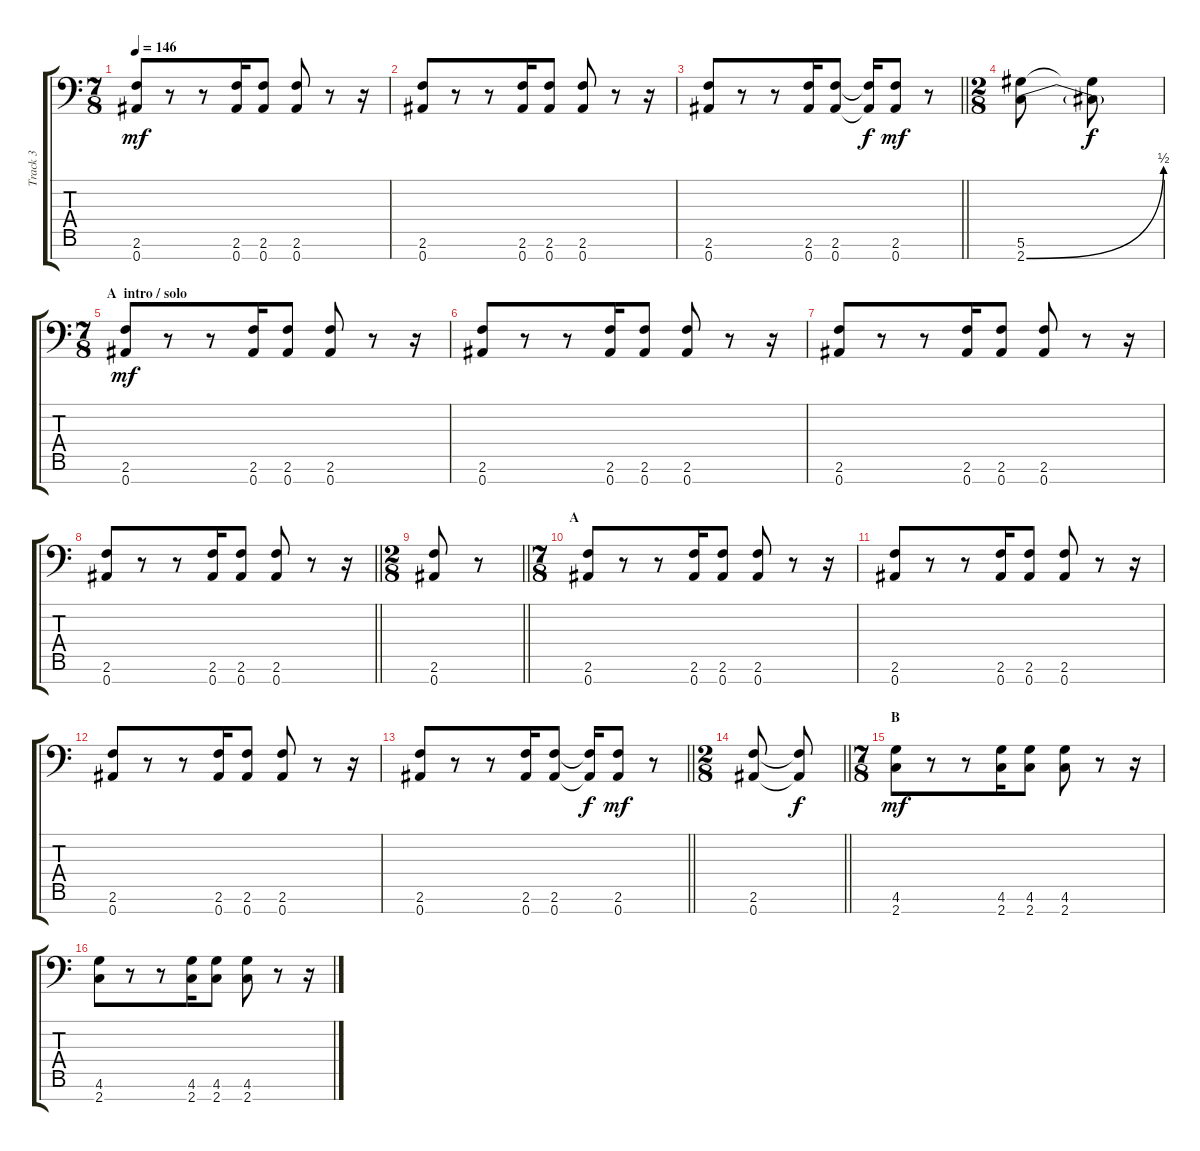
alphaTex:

\track ("Track 3" "Track 3") {instrument distortionguitar}
\staff {score tabs}
\tuning (Eb4 Bb3 Gb3 Db3 Ab2 Eb2 Bb1) {hide}
\ts (7 8)
\tempo 146
\clef f4
\ks c
(2.6 0.7).8{dy mf} r.8 r.8 (2.6 0.7).16 (2.6 0.7).8 (2.6 0.7).8 r.8 r.16 |
(2.6 0.7).8 r.8 r.8 (2.6 0.7).16 (2.6 0.7).8 (2.6 0.7).8 r.8 r.16 |
\barLineRight lightlight
(2.6 0.7).8 r.8 r.8 (2.6 0.7).16 (2.6 0.7).8 (2.6{t} 0.7{t}).16{dy f} (2.6 0.7).8{dy mf} r.8 |
\ts (2 8)
(5.6 2.7{be (bend 0 0 60 2)}).8 (5.6{t} 2.7{t}).8{dy f} |
\ts (7 8)
\section ("" "A  intro / solo")
(2.6 0.7).8{dy mf} r.8 r.8 (2.6 0.7).16 (2.6 0.7).8 (2.6 0.7).8 r.8 r.16 |
(2.6 0.7).8 r.8 r.8 (2.6 0.7).16 (2.6 0.7).8 (2.6 0.7).8 r.8 r.16 |
(2.6 0.7).8 r.8 r.8 (2.6 0.7).16 (2.6 0.7).8 (2.6 0.7).8 r.8 r.16 |
\barLineRight lightlight
(2.6 0.7).8 r.8 r.8 (2.6 0.7).16 (2.6 0.7).8 (2.6 0.7).8 r.8 r.16 |
\ts (2 8)
\barLineRight lightlight
(2.6 0.7).8 r.8 |
\ts (7 8)
\section ("" "A")
(2.6 0.7).8 r.8 r.8 (2.6 0.7).16 (2.6 0.7).8 (2.6 0.7).8 r.8 r.16 |
(2.6 0.7).8 r.8 r.8 (2.6 0.7).16 (2.6 0.7).8 (2.6 0.7).8 r.8 r.16 |
(2.6 0.7).8 r.8 r.8 (2.6 0.7).16 (2.6 0.7).8 (2.6 0.7).8 r.8 r.16 |
\barLineRight lightlight
(2.6 0.7).8 r.8 r.8 (2.6 0.7).16 (2.6 0.7).8 (2.6{t} 0.7{t}).16{dy f} (2.6 0.7).8{dy mf} r.8 |
\ts (2 8)
\barLineRight lightlight
(2.6 0.7).8 (2.6{t} 0.7{t}).8{dy f} |
\ts (7 8)
\section ("" "B")
(4.6 2.7).8{dy mf} r.8 r.8 (4.6 2.7).16 (4.6 2.7).8 (4.6 2.7).8 r.8 r.16 |
(4.6 2.7).8 r.8 r.8 (4.6 2.7).16 (4.6 2.7).8 (4.6 2.7).8 r.8 r.16
